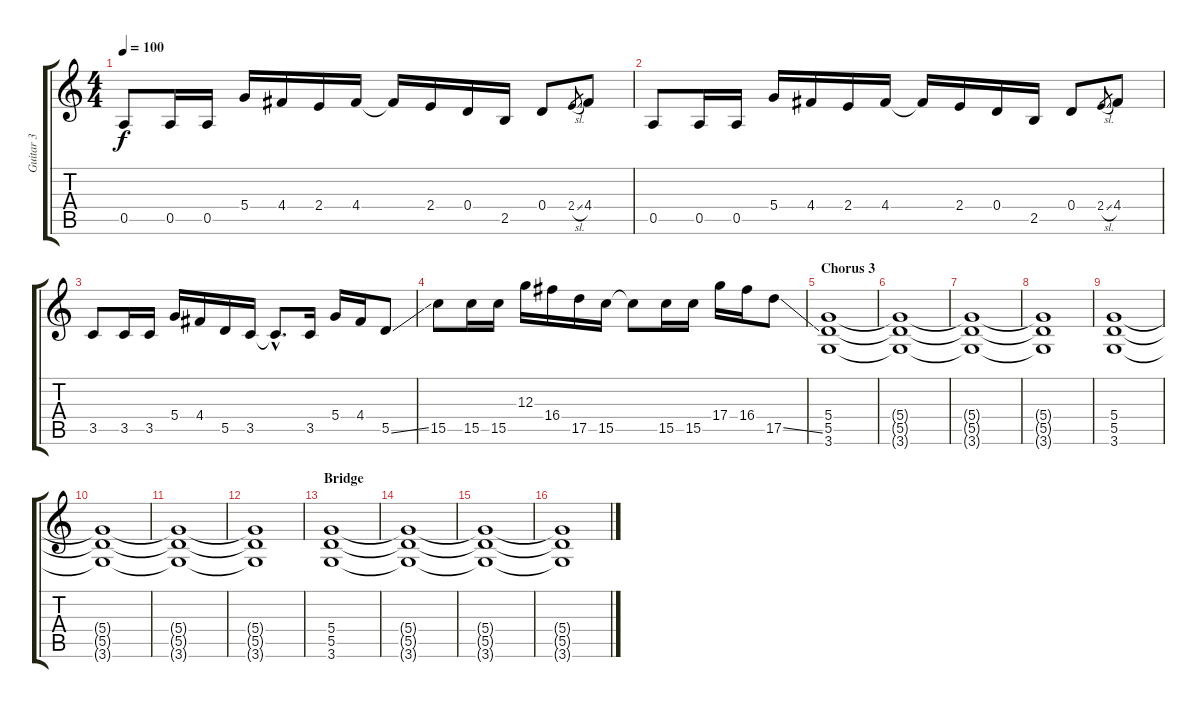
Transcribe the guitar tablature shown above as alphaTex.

\track ("Guitar 3" "Guitar 3") {instrument overdrivenguitar}
\staff {score tabs}
\tuning (E4 B3 G3 D3 A2 E2) {hide}
\ts (4 4)
\tempo 100
\clef g2
\ks c
0.5.8{dy f} 0.5.16 0.5.16 5.4.16 4.4.16 2.4.16 4.4.16 4.4{t}.16 2.4.16 0.4.16 2.5.16 0.4.8 2.4{sl}.8{gr} 4.4.8 |
0.5.8 0.5.16 0.5.16 5.4.16 4.4.16 2.4.16 4.4.16 4.4{t}.16 2.4.16 0.4.16 2.5.16 0.4.8 2.4{sl}.8{gr} 4.4.8 |
3.5.8 3.5.16 3.5.16 5.4.16 4.4.16 5.5.16 3.5.16 3.5{hac t}.8{d} 3.5.16 5.4.16 4.4.16 5.5{ss}.8 |
15.5.8 15.5.16 15.5.16 12.3.16 16.4.16 17.5.16 15.5.16 15.5{t}.8 15.5.16 15.5.16 17.4.16 16.4.16 17.5{ss}.8 |
\section ("" "Chorus 3")
(5.4 5.5 3.6).1{volume 12} |
(5.4{t} 5.5{t} 3.6{t}).1{volume 12} |
(5.4{t} 5.5{t} 3.6{t}).1{volume 12} |
(5.4{t} 5.5{t} 3.6{t}).1{volume 12} |
(5.4 5.5 3.6).1{volume 12} |
(5.4{t} 5.5{t} 3.6{t}).1{volume 12} |
(5.4{t} 5.5{t} 3.6{t}).1{volume 12} |
(5.4{t} 5.5{t} 3.6{t}).1{volume 12} |
\section ("" "Bridge")
(5.4 5.5 3.6).1{volume 12} |
(5.4{t} 5.5{t} 3.6{t}).1{volume 12} |
(5.4{t} 5.5{t} 3.6{t}).1{volume 12} |
(5.4{t} 5.5{t} 3.6{t}).1{volume 12}
